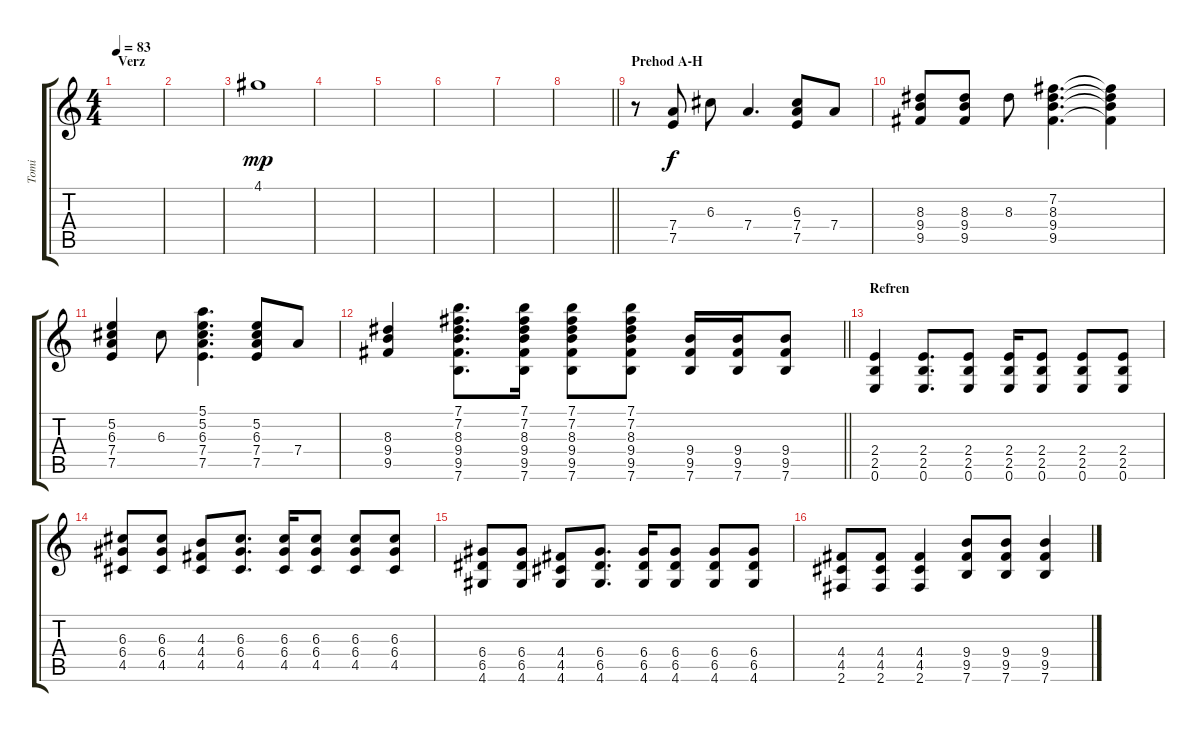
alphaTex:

\track ("Tomi" "Tomi") {instrument electricguitarclean}
\staff {score tabs}
\tuning (E4 B3 G3 D3 A2 E2) {hide}
\ts (4 4)
\section ("" "Verz")
\tempo 83
\clef g2
\ks c
|
|
4.1.1{dy mp} |
|
|
|
|
\barLineRight lightlight
|
\section ("" "Prehod A-H")
r.8 (7.4 7.5).8{dy f} 6.3.8 7.4.4{d} (6.3 7.4 7.5).8 7.4.8 |
(8.3 9.4 9.5).8 (8.3 9.4 9.5).8 8.3.8 (7.2 8.3 9.4 9.5).4{d} (7.2{t} 8.3{t} 9.4{t} 9.5{t}).4 |
(5.2 6.3 7.4 7.5).4 6.3.8 (5.1 5.2 6.3 7.4 7.5).4{d} (5.2 6.3 7.4 7.5).8 7.4.8 |
\barLineRight lightlight
(8.3 9.4 9.5).4 (7.1 7.2 8.3 9.4 9.5 7.6).8{d} (7.1 7.2 8.3 9.4 9.5 7.6).16 (7.1 7.2 8.3 9.4 9.5 7.6).8 (7.1 7.2 8.3 9.4 9.5 7.6).8 (9.4 9.5 7.6).16 (9.4 9.5 7.6).16 (9.4 9.5 7.6).8 |
\section ("" "Refren")
(2.4 2.5 0.6).4{instrument overdrivenguitar} (2.4 2.5 0.6).8{d} (2.4 2.5 0.6).8 (2.4 2.5 0.6).16 (2.4 2.5 0.6).8 (2.4 2.5 0.6).8 (2.4 2.5 0.6).8 |
(6.3 6.4 4.5).8 (6.3 6.4 4.5).8 (4.3 4.4 4.5).8 (6.3 6.4 4.5).8{d} (6.3 6.4 4.5).16 (6.3 6.4 4.5).8 (6.3 6.4 4.5).8 (6.3 6.4 4.5).8 |
(6.4 6.5 4.6).8 (6.4 6.5 4.6).8 (4.4 4.5 4.6).8 (6.4 6.5 4.6).8{d} (6.4 6.5 4.6).16 (6.4 6.5 4.6).8 (6.4 6.5 4.6).8 (6.4 6.5 4.6).8 |
(4.4 4.5 2.6).8 (4.4 4.5 2.6).8 (4.4 4.5 2.6).4 (9.4 9.5 7.6).8 (9.4 9.5 7.6).8 (9.4 9.5 7.6).4
